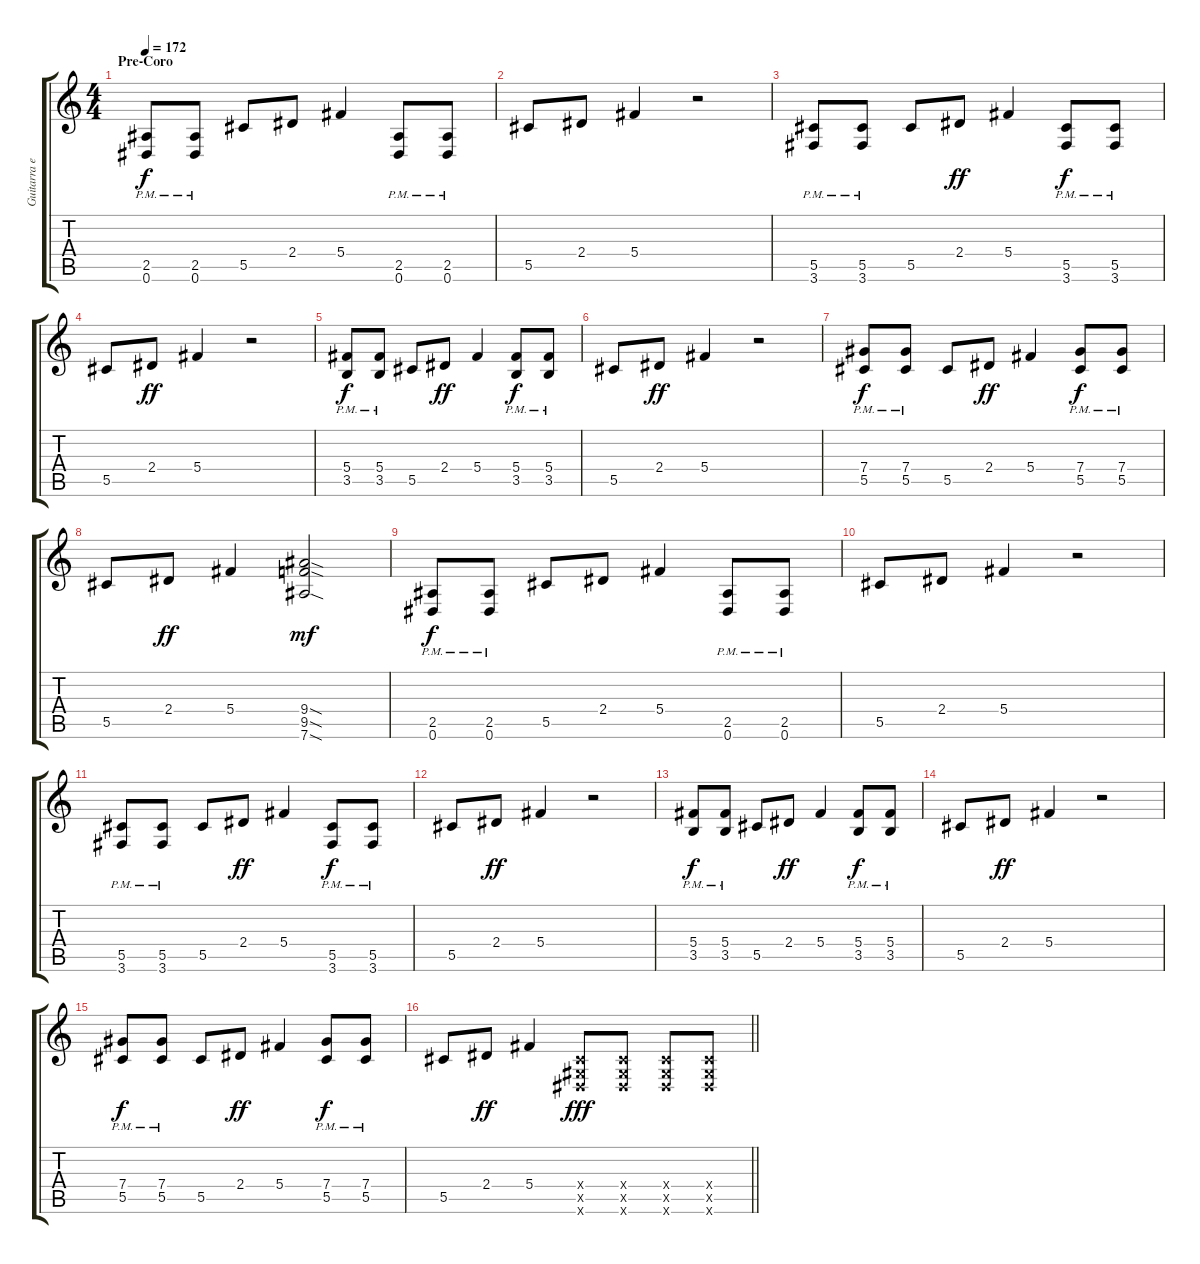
\track ("Guitarra extra" "Guitarra e") {instrument overdrivenguitar}
\staff {score tabs}
\tuning (Eb4 Bb3 Gb3 Db3 Ab2 Eb2) {hide}
\ts (4 4)
\section ("" "Pre-Coro")
\tempo 172
\clef g2
\ks c
(2.5{pm} 0.6{pm}).8{dy f volume 12 instrument distortionguitar} (2.5{pm} 0.6{pm}).8 5.5.8 2.4.8 5.4.4 (2.5{pm} 0.6{pm}).8 (2.5{pm} 0.6{pm}).8 |
5.5.8 2.4.8 5.4.4 r.2 |
(5.5{pm} 3.6{pm}).8 (5.5{pm} 3.6{pm}).8 5.5.8 2.4.8{dy ff} 5.4.4 (5.5{pm} 3.6{pm}).8{dy f} (5.5{pm} 3.6{pm}).8 |
5.5.8 2.4.8{dy ff} 5.4.4 r.2 |
(5.4{pm} 3.5{pm}).8{dy f} (5.4{pm} 3.5{pm}).8 5.5.8 2.4.8{dy ff} 5.4.4 (5.4{pm} 3.5{pm}).8{dy f} (5.4{pm} 3.5{pm}).8 |
5.5.8 2.4.8{dy ff} 5.4.4 r.2 |
(7.4{pm} 5.5{pm}).8{dy f} (7.4{pm} 5.5{pm}).8 5.5.8 2.4.8{dy ff} 5.4.4 (7.4{pm} 5.5{pm}).8{dy f} (7.4{pm} 5.5{pm}).8 |
5.5.8 2.4.8{dy ff} 5.4.4 (9.4{sod} 9.5{sod} 7.6{sod}).2{dy mf} |
(2.5{pm} 0.6{pm}).8{dy f} (2.5{pm} 0.6{pm}).8 5.5.8 2.4.8 5.4.4 (2.5{pm} 0.6{pm}).8 (2.5{pm} 0.6{pm}).8 |
5.5.8 2.4.8 5.4.4 r.2 |
(5.5{pm} 3.6{pm}).8 (5.5{pm} 3.6{pm}).8 5.5.8 2.4.8{dy ff} 5.4.4 (5.5{pm} 3.6{pm}).8{dy f} (5.5{pm} 3.6{pm}).8 |
5.5.8 2.4.8{dy ff} 5.4.4 r.2 |
(5.4{pm} 3.5{pm}).8{dy f} (5.4{pm} 3.5{pm}).8 5.5.8 2.4.8{dy ff} 5.4.4 (5.4{pm} 3.5{pm}).8{dy f} (5.4{pm} 3.5{pm}).8 |
5.5.8 2.4.8{dy ff} 5.4.4 r.2 |
(7.4{pm} 5.5{pm}).8{dy f} (7.4{pm} 5.5{pm}).8 5.5.8 2.4.8{dy ff} 5.4.4 (7.4{pm} 5.5{pm}).8{dy f} (7.4{pm} 5.5{pm}).8 |
\barLineRight lightlight
5.5.8 2.4.8{dy ff} 5.4.4 (0.4{x} 0.5{x} 0.6{x}).8{dy fff} (0.4{x} 0.5{x} 0.6{x}).8 (0.4{x} 0.5{x} 0.6{x}).8 (0.4{x} 0.5{x} 0.6{x}).8
